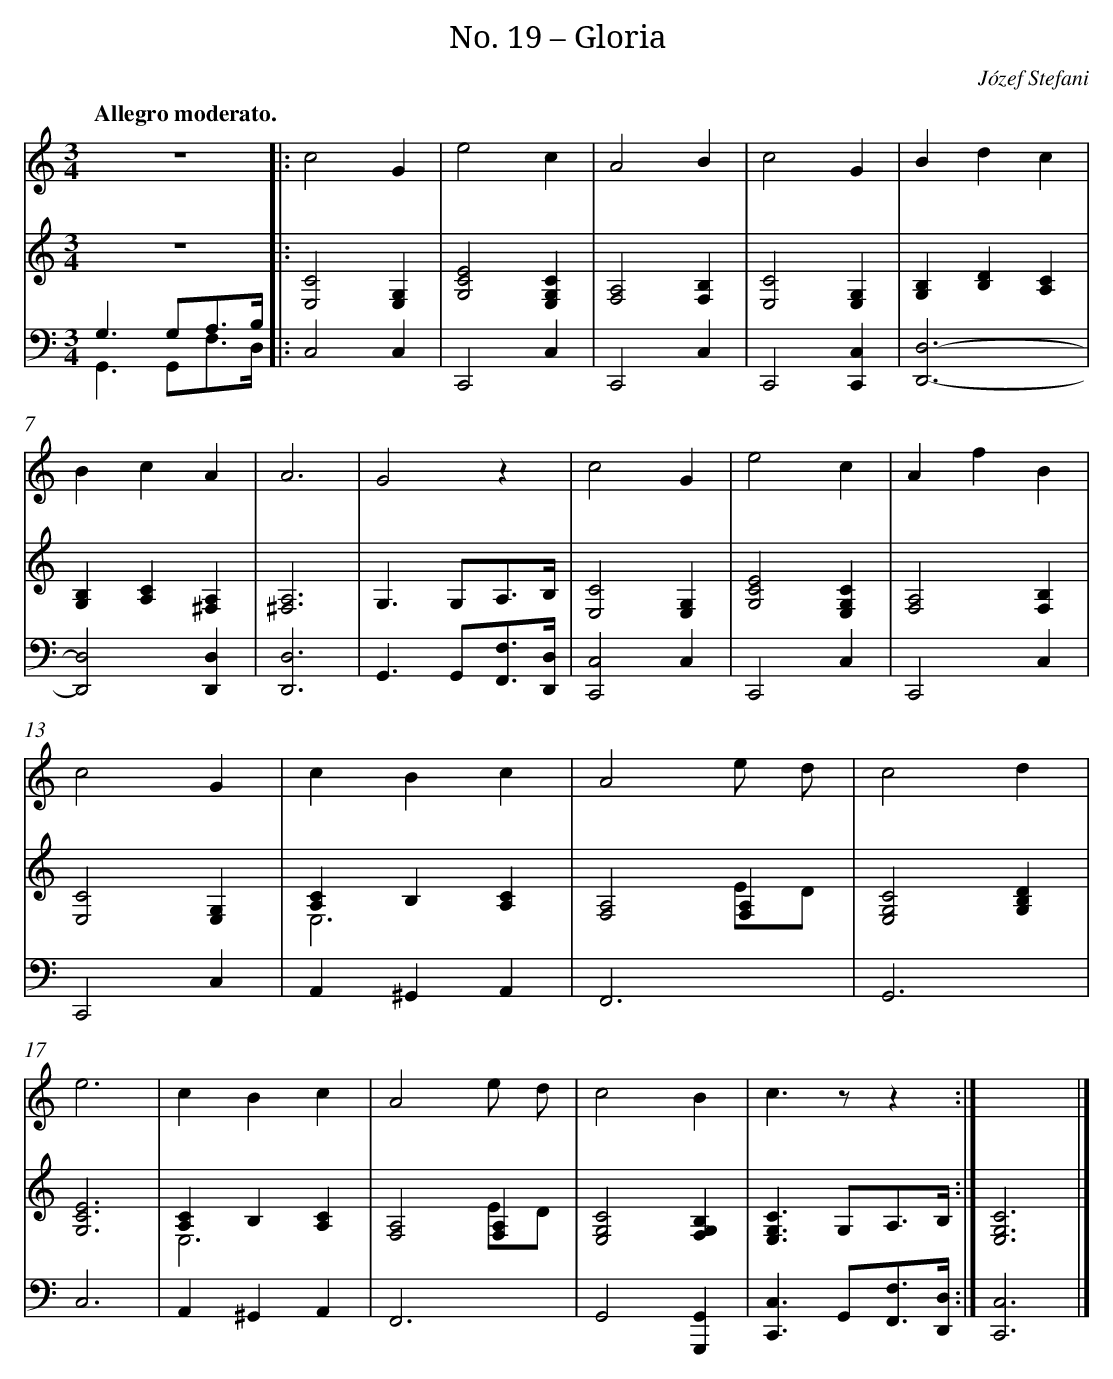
X:1
T: No. 19 – Gloria
C: Józef Stefani
L: 1/4
M: 3/4
Q: "Allegro moderato."
V: 1 clef=treble
V: 2 clef=treble
V: 3 clef=bass
K: C
[V:1] z3 ]|:
[V:2] z3 ]|:
[V:3] G,>G,A,3//B,// & G,,>G,,F,3//D,// ]|:
[V:1] c2G |
[V:2] [C2E,2][G,E,] |
[V:3] C,2C, |
[V:1] e2c |
[V:2] [E2C2G,2][CG,E,] |
[V:3] C,,2C, |
[V:1] A2B |
[V:2] [A,2F,2][B,F,] |
[V:3] C,,2C, |
[V:1] c2G |
[V:2] [C2E,2][G,E,] |
[V:3] C,,2[C,C,,] |
[V:1] Bdc |
[V:2] [B,G,][DB,][CA,] |
[V:3] [D,3D,,3]- |
[V:1] BcA |
[V:2] [B,G,][CA,][A,^F,] |
[V:3] [D,2D,,2][D,D,,] |
[V:1] A3 |
[V:2] [A,3^F,3] |
[V:3] [D,3D,,3] |
[V:1] G2z |
[V:2] G,>G,A,3//B,// |
[V:3] G,,>G,,[F,3//F,,3//][D,//D,,//] |
[V:1] c2G |
[V:2] [C2E,2][G,E,] |
[V:3] [C,2C,,2]C, |
[V:1] e2c |
[V:2] [E2C2G,2][CG,E,] |
[V:3] C,,2C, |
[V:1] AfB |
[V:2] [A,2F,2][B,F,] |
[V:3] C,,2C, |
[V:1] c2G |
[V:2] [C2E,2][G,E,] |
[V:3] C,,2C, |
[V:1] cBc |
[V:2] [CA,]B,[CA,] & E,3 |
[V:3] A,,^G,,A,, |
[V:1] A2e/ d/ |
[V:2] [A,2F,2][A,F,] & x2E/D/ |
[V:3] F,,3 |
[V:1] c2d |
[V:2] [C2G,2E,2][DB,G,] |
[V:3] G,,3 |
[V:1] e3 |
[V:2] [E3C3G,3] |
[V:3] C,3 |
[V:1] cBc |
[V:2] [CA,]B,[CA,] & E,3 |
[V:3] A,,^G,,A,, |
[V:1] A2e/ d/ |
[V:2] [A,2F,2][A,F,] & x2E/D/ |
[V:3] F,,3 |
[V:1] c2B |
[V:2] [C2G,2E,2][B,G,F,] |
[V:3] G,,2[G,,G,,,] |
[V:1] c>zz :|]
[V:2] [CG,E,]>G,A,3//B,// :|]
[V:3] [C,C,,]>G,,[F,3//F,,3//][D,//D,,//] :|]
[V:1] x3 |]
[V:2] [C3G,3E,3] |]
[V:3] [C,3C,,3] |]
